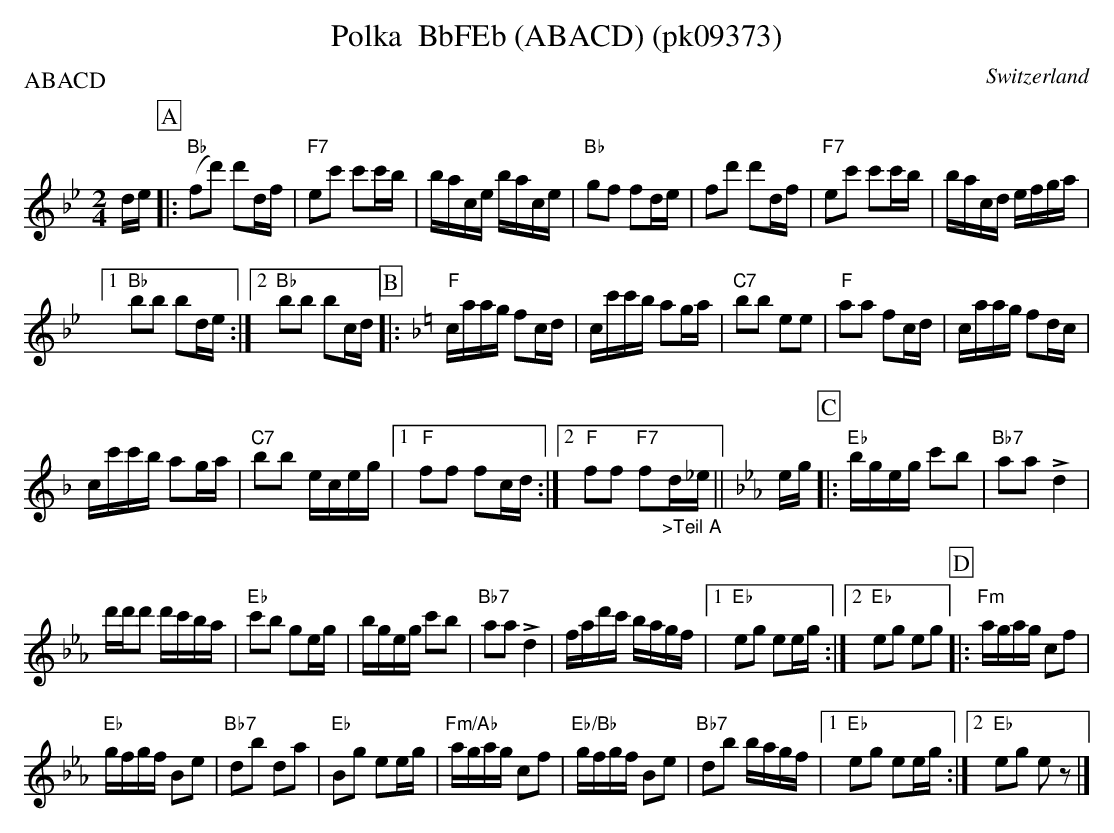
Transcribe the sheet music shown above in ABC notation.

X:1
T:Polka  BbFEb (ABACD) (pk09373)
P:ABACD
M:2/4
L:1/16
O:Switzerland
K:Bb major
de [P:A] |: "Bb"(f2d'2) d'2df | "F7"e2c'2 c'2c'b | bace bace | "Bb"g2f2 f2de | f2d'2 d'2df | "F7"e2c'2 c'2c'b | bacd efga |1
"Bb"b2b2 b2de :|2 "Bb"b2b2 b2cd [P:B] |: [K:F] "F"caag f2cd | cc'c'b a2ga | "C7"b2b2 e2e2 | "F"a2a2 f2cd | caag f2dc |
cc'c'b a2ga | "C7"b2b2 eceg |1 "F"f2f2 f2cd :|2 "F"f2f2 "F7"f2"_>Teil A"d_e || [K:Eb] eg [P:C] |: "Eb"bgeg c'2b2 | "Bb7"a2a2 !>!d4 |
d'd'd'2 d'c'ba | "Eb"c'2b2 g2eg | bgeg c'2b2 | "Bb7"a2a2 !>!d4 | fad'c' bagf |1 "Eb"e2g2 e2eg :|2 "Eb"e2g2 e2g2 [P:D] |: "Fm"agag c2f2 |
"Eb"gfgf B2e2 | "Bb7"d2b2 d2a2 | "Eb"B2g2 e2eg | "Fm/Ab"agag c2f2 | "Eb/Bb"gfgf B2e2 | "Bb7"d2b2 bagf |1 "Eb"e2g2 e2eg :|2 "Eb"e2g2 e2z2 |]
